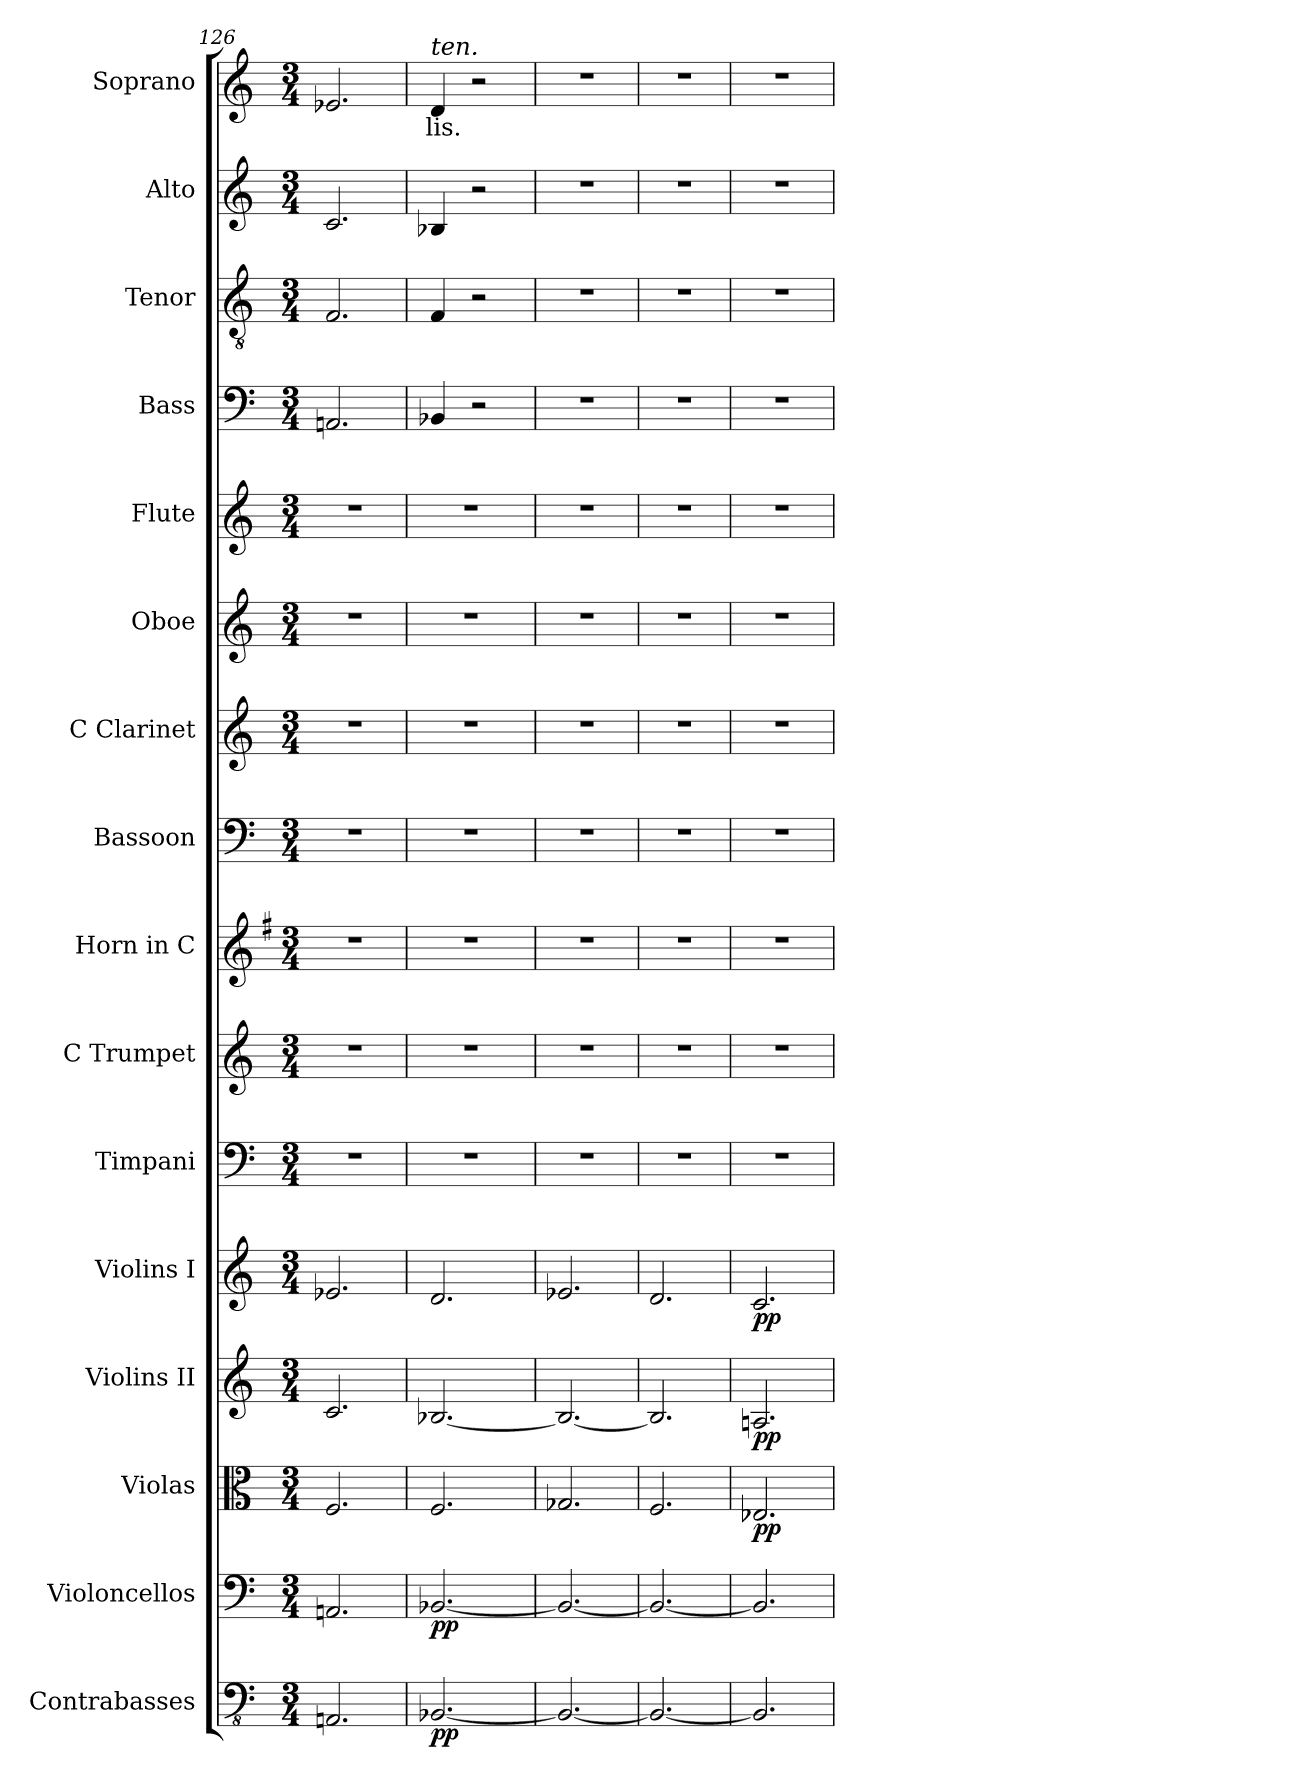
**kern	**dynam	**kern	**dynam	**kern	**dynam	**kern	**dynam	**kern	**dynam	**kern	**kern	**kern	**kern	**kern	**kern	**kern	**kern	**kern	**kern	**kern	**text
*part16	*part16	*part15	*part15	*part14	*part14	*part13	*part13	*part12	*part12	*part11	*part10	*part9	*part8	*part7	*part6	*part5	*part4	*part3	*part2	*part1	*part1
*staff16	*staff16	*staff15	*staff15	*staff14	*staff14	*staff13	*staff13	*staff12	*staff12	*staff11	*staff10	*staff9	*staff8	*staff7	*staff6	*staff5	*staff4	*staff3	*staff2	*staff1	*staff1
*I"Contrabasses	*	*I"Violoncellos	*	*I"Violas	*	*I"Violins II	*	*I"Violins I	*	*I"Timpani	*I"C Trumpet	*I"Horn in C	*I"Bassoon	*I"C Clarinet	*I"Oboe	*I"Flute	*I"Bass	*I"Tenor	*I"Alto	*I"Soprano	*
*I'Cbs.	*	*I'Vcs.	*	*I'Vlas.	*	*I'Vlns. II	*	*I'Vlns. I	*	*I'Timp.	*I'C Tpt.	*I'Hn. in C	*I'Bsn.	*I'C Cl.	*I'Ob.	*I'Fl.	*I'B.	*I'T.	*I'A.	*I'S.	*
*clefFv4	*	*clefF4	*	*clefC3	*	*clefG2	*	*clefG2	*	*clefF4	*clefG2	*clefG2	*clefF4	*clefG2	*clefG2	*clefG2	*clefF4	*clefGv2	*clefG2	*clefG2	*
*	*	*	*	*	*	*	*	*	*	*	*	*ITrd4c7	*	*ITrd1c2	*	*	*	*	*	*	*
*k[]	*	*k[]	*	*k[]	*	*k[]	*	*k[]	*	*k[]	*k[]	*k[]	*k[]	*k[b-e-]	*k[]	*k[]	*k[]	*k[]	*k[]	*k[]	*
*M3/4	*	*M3/4	*	*M3/4	*	*M3/4	*	*M3/4	*	*M3/4	*M3/4	*M3/4	*M3/4	*M3/4	*M3/4	*M3/4	*M3/4	*M3/4	*M3/4	*M3/4	*
=126	=126	=126	=126	=126	=126	=126	=126	=126	=126	=126	=126	=126	=126	=126	=126	=126	=126	=126	=126	=126	=126
2.AAAn/	.	2.AAn/	.	2.F/	.	2.c/	.	2.e-X/	.	2.r	2.r	2.r	2.r	2.r	2.r	2.r	2.AAn/	2.F/	2.c/	2.e-X/	.
=127	=127	=127	=127	=127	=127	=127	=127	=127	=127	=127	=127	=127	=127	=127	=127	=127	=127	=127	=127	=127	=127
!	!	!	!	!	!	!	!	!	!	!	!	!	!	!	!	!	!	!	!	!LO:TX:a:i:t=ten.	!
!	!LO:DY:b	!	!LO:DY:b	!	!	!	!	!	!	!	!	!	!	!	!	!	!	!	!	!	!LO:LY:b
[2.BBB-X/	pp	[2.BB-X/	pp	2.F/	.	[2.B-X/	.	2.d/	.	2.r	2.r	2.r	2.r	2.r	2.r	2.r	4BB-X/	4F/	4B-X/	4d/	-lis.
*	*	*	*	*	*	*	*	*	*	*	*	*	*	*	*	*	*	*	*	*MM138	*
.	.	.	.	.	.	.	.	.	.	.	.	.	.	.	.	.	2r	2r	2r	2r	.
=128	=128	=128	=128	=128	=128	=128	=128	=128	=128	=128	=128	=128	=128	=128	=128	=128	=128	=128	=128	=128	=128
2.BBB-/_	.	2.BB-/_	.	2.G-X/	.	2.B-/_	.	2.e-X/	.	2.r	2.r	2.r	2.r	2.r	2.r	2.r	2.r	2.r	2.r	2.r	.
=129	=129	=129	=129	=129	=129	=129	=129	=129	=129	=129	=129	=129	=129	=129	=129	=129	=129	=129	=129	=129	=129
2.BBB-/_	.	2.BB-/_	.	2.F/	.	2.B-/]	.	2.d/	.	2.r	2.r	2.r	2.r	2.r	2.r	2.r	2.r	2.r	2.r	2.r	.
=130	=130	=130	=130	=130	=130	=130	=130	=130	=130	=130	=130	=130	=130	=130	=130	=130	=130	=130	=130	=130	=130
!	!	!	!	!	!LO:DY:b	!	!LO:DY:b	!	!LO:DY:b	!	!	!	!	!	!	!	!	!	!	!	!
2.BBB-/]	.	2.BB-/]	.	2.E-X/	pp	2.An/	pp	2.c/	pp	2.r	2.r	2.r	2.r	2.r	2.r	2.r	2.r	2.r	2.r	2.r	.
=	=	=	=	=	=	=	=	=	=	=	=	=	=	=	=	=	=	=	=	=	=
*-	*-	*-	*-	*-	*-	*-	*-	*-	*-	*-	*-	*-	*-	*-	*-	*-	*-	*-	*-	*-	*-
